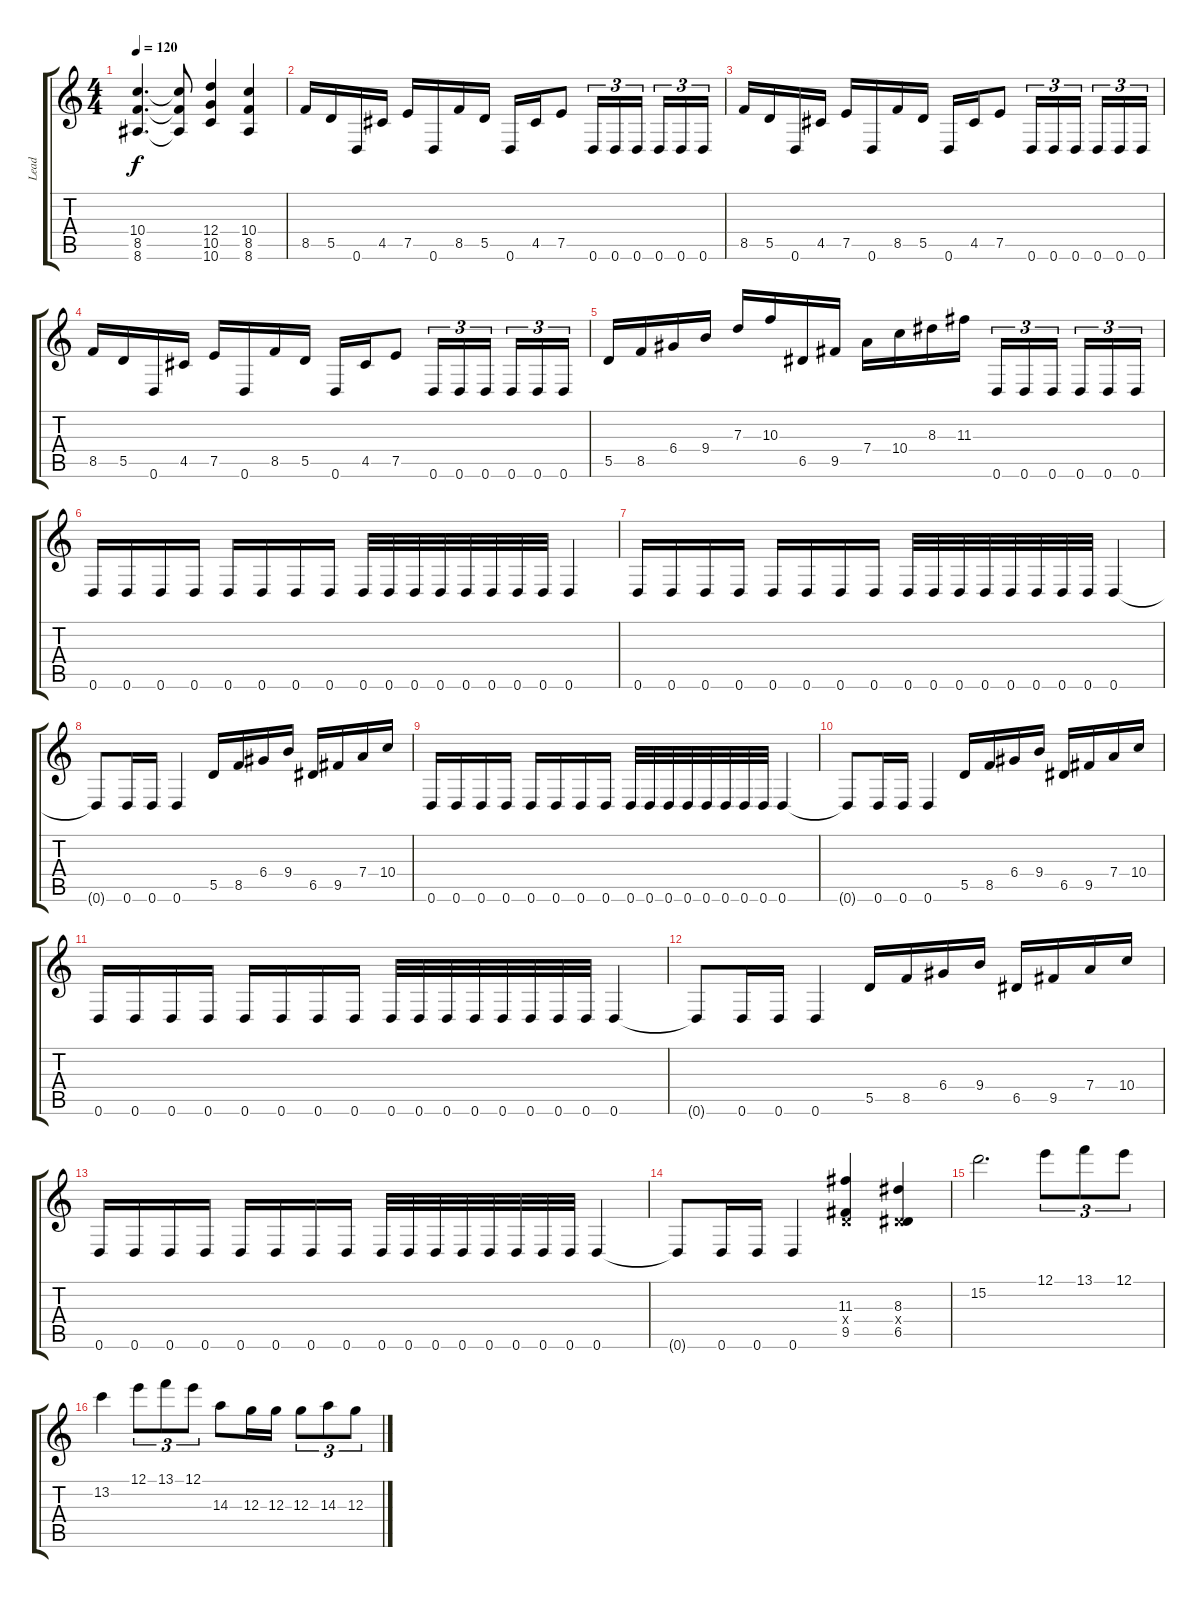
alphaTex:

\track ("Lead" "Lead") {instrument distortionguitar}
\staff {score tabs}
\tuning (E4 B3 G3 D3 A2 D2) {hide}
\ts (4 4)
\tempo 120
\clef g2
\ks c
(10.4 8.5 8.6).4{d dy f} (10.4{t} 8.5{t} 8.6{t}).8 (12.4 10.5 10.6).4 (10.4 8.5 8.6).4 |
8.5.16 5.5.16 0.6.16 4.5.16 7.5.16 0.6.16 8.5.16 5.5.16 0.6.16 4.5.16 7.5.8 0.6.16{tu (3 2)} 0.6.16{tu (3 2)} 0.6.16{tu (3 2) beam splitsecondary} 0.6.16{tu (3 2)} 0.6.16{tu (3 2)} 0.6.16{tu (3 2)} |
8.5.16 5.5.16 0.6.16 4.5.16 7.5.16 0.6.16 8.5.16 5.5.16 0.6.16 4.5.16 7.5.8 0.6.16{tu (3 2)} 0.6.16{tu (3 2)} 0.6.16{tu (3 2) beam splitsecondary} 0.6.16{tu (3 2)} 0.6.16{tu (3 2)} 0.6.16{tu (3 2)} |
8.5.16 5.5.16 0.6.16 4.5.16 7.5.16 0.6.16 8.5.16 5.5.16 0.6.16 4.5.16 7.5.8 0.6.16{tu (3 2)} 0.6.16{tu (3 2)} 0.6.16{tu (3 2) beam splitsecondary} 0.6.16{tu (3 2)} 0.6.16{tu (3 2)} 0.6.16{tu (3 2)} |
5.5.16 8.5.16 6.4.16 9.4.16 7.3.16 10.3.16 6.5.16 9.5.16 7.4.16 10.4.16 8.3.16 11.3.16 0.6.16{tu (3 2)} 0.6.16{tu (3 2)} 0.6.16{tu (3 2) beam splitsecondary} 0.6.16{tu (3 2)} 0.6.16{tu (3 2)} 0.6.16{tu (3 2)} |
0.6.16 0.6.16 0.6.16 0.6.16 0.6.16 0.6.16 0.6.16 0.6.16 0.6.32 0.6.32 0.6.32 0.6.32 0.6.32 0.6.32 0.6.32 0.6.32 0.6.4 |
0.6.16 0.6.16 0.6.16 0.6.16 0.6.16 0.6.16 0.6.16 0.6.16 0.6.32 0.6.32 0.6.32 0.6.32 0.6.32 0.6.32 0.6.32 0.6.32 0.6.4 |
0.6{t}.8 0.6.16 0.6.16 0.6.4 5.5.16 8.5.16 6.4.16 9.4.16 6.5.16 9.5.16 7.4.16 10.4.16 |
0.6.16 0.6.16 0.6.16 0.6.16 0.6.16 0.6.16 0.6.16 0.6.16 0.6.32 0.6.32 0.6.32 0.6.32 0.6.32 0.6.32 0.6.32 0.6.32 0.6.4 |
0.6{t}.8 0.6.16 0.6.16 0.6.4 5.5.16 8.5.16 6.4.16 9.4.16 6.5.16 9.5.16 7.4.16 10.4.16 |
0.6.16 0.6.16 0.6.16 0.6.16 0.6.16 0.6.16 0.6.16 0.6.16 0.6.32 0.6.32 0.6.32 0.6.32 0.6.32 0.6.32 0.6.32 0.6.32 0.6.4 |
0.6{t}.8 0.6.16 0.6.16 0.6.4 5.5.16 8.5.16 6.4.16 9.4.16 6.5.16 9.5.16 7.4.16 10.4.16 |
0.6.16 0.6.16 0.6.16 0.6.16 0.6.16 0.6.16 0.6.16 0.6.16 0.6.32 0.6.32 0.6.32 0.6.32 0.6.32 0.6.32 0.6.32 0.6.32 0.6.4 |
0.6{t}.8 0.6.16 0.6.16 0.6.4 (11.3 0.4{x} 9.5).4 (8.3 0.4{x} 6.5).4 |
15.2.2{d} 12.1.8{tu (3 2)} 13.1.8{tu (3 2)} 12.1.8{tu (3 2)} |
13.2.4 12.1.8{tu (3 2)} 13.1.8{tu (3 2)} 12.1.8{tu (3 2)} 14.3.8 12.3.16 12.3.16 12.3.8{tu (3 2)} 14.3.8{tu (3 2)} 12.3.8{tu (3 2)}
